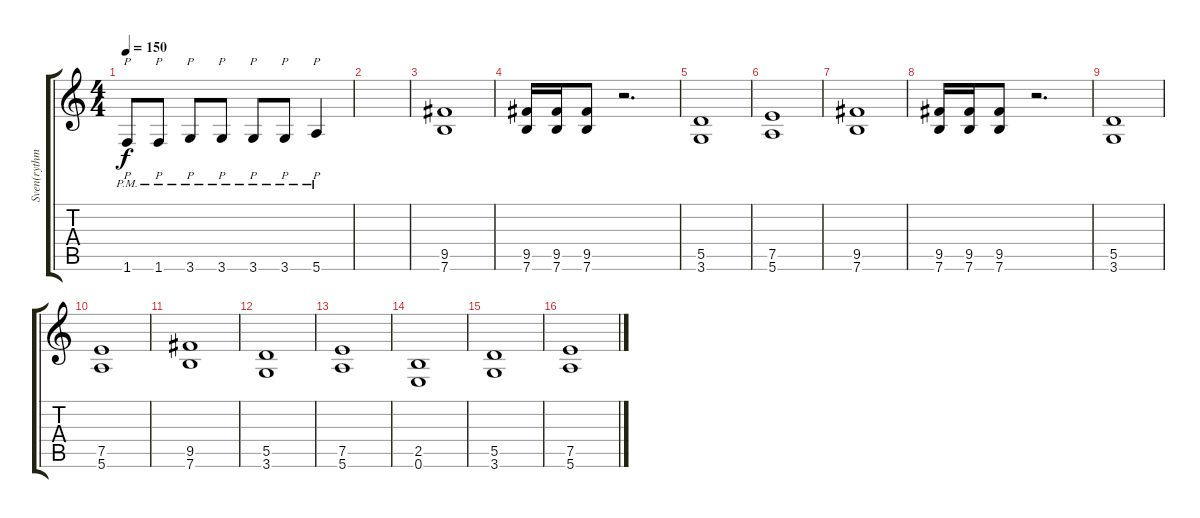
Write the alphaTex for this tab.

\track ("Sven(rythm guitar)" "Sven(rythm") {instrument distortionguitar}
\staff {score tabs}
\tuning (E4 B3 G3 D3 A2 E2) {hide}
\ts (4 4)
\tempo 150
\clef g2
\ks c
1.6{pm}.8{p dy f} 1.6{pm}.8{p} 3.6{pm}.8{p} 3.6{pm}.8{p} 3.6{pm}.8{p} 3.6{pm}.8{p} 5.6{pm}.4{p} |
|
(9.5 7.6).1 |
(9.5 7.6).16 (9.5 7.6).16 (9.5 7.6).8 r.2{d} |
(5.5 3.6).1 |
(7.5 5.6).1 |
(9.5 7.6).1 |
(9.5 7.6).16 (9.5 7.6).16 (9.5 7.6).8 r.2{d} |
(5.5 3.6).1 |
(7.5 5.6).1 |
(9.5 7.6).1 |
(5.5 3.6).1 |
(7.5 5.6).1 |
(2.5 0.6).1 |
(5.5 3.6).1 |
(7.5 5.6).1
